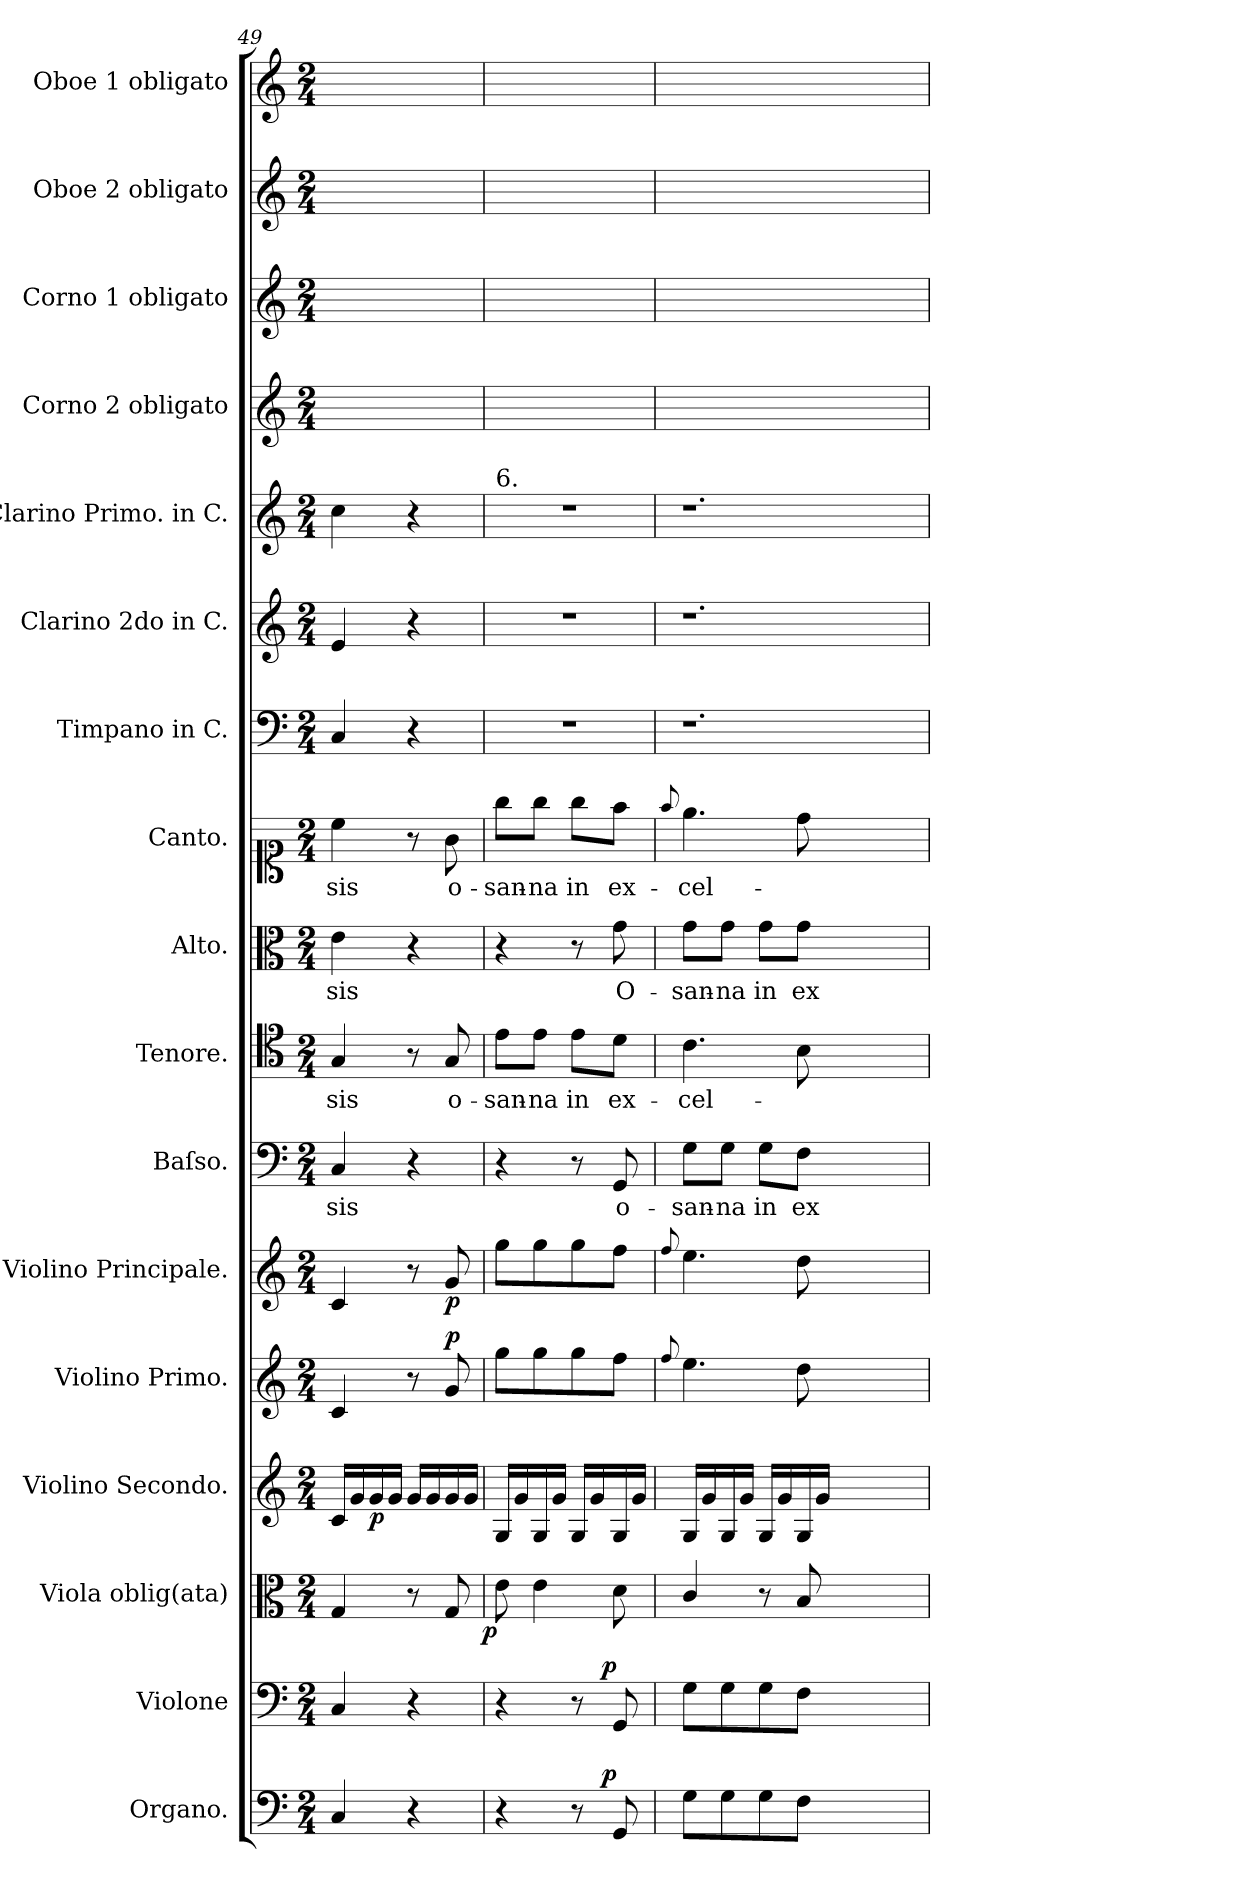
**kern	**dynam	**kern	**dynam	**kern	**dynam	**kern	**dynam	**kern	**dynam	**kern	**dynam	**kern	**text	**kern	**text	**kern	**text	**kern	**text	**kern	**kern	**kern	**kern	**kern	**kern	**kern
*part17	*part17	*part16	*part16	*part15	*part15	*part14	*part14	*part13	*part13	*part12	*part12	*part11	*part11	*part10	*part10	*part9	*part9	*part8	*part8	*part7	*part6	*part5	*part4	*part3	*part2	*part1
*staff17	*staff17	*staff16	*staff16	*staff15	*staff15	*staff14	*staff14	*staff13	*staff13	*staff12	*staff12	*staff11	*staff11	*staff10	*staff10	*staff9	*staff9	*staff8	*staff8	*staff7	*staff6	*staff5	*staff4	*staff3	*staff2	*staff1
*I"Organo.	*	*I"Violone	*	*I"Viola oblig(ata)	*	*I"Violino Secondo.	*	*I"Violino Primo.	*	*I"Violino Principale.	*	*I"Baſso.	*	*I"Tenore.	*	*I"Alto.	*	*I"Canto.	*	*I"Timpano in C.	*I"Clarino 2do in C.	*I"Clarino Primo. in C.	*I"Corno 2 obligato	*I"Corno 1 obligato	*I"Oboe 2 obligato	*I"Oboe 1 obligato
*I'Org.	*	*I'Vlne	*	*I'Vla.	*	*	*	*I'Vn I	*	*I'Vln. Princ.	*	*I'B.	*	*I'T.	*	*I'A.	*	*I'C.	*	*I'Timp.	*I'Clno 2 in C.	*I'Clno 1 in C	*I'[C. 2 obl.]	*I'[C. 1 obl.]	*I'[Ob. 2]	*I'[Ob. 1]
*clefF4	*	*clefF4	*	*clefC3	*	*clefG2	*	*clefG2	*	*clefG2	*	*clefF4	*	*clefC4	*	*clefC3	*	*clefC1	*	*clefF4	*clefG2	*clefG2	*clefG2	*clefG2	*clefG2	*clefG2
*k[]	*	*k[]	*	*k[]	*	*k[]	*	*k[]	*	*k[]	*	*k[]	*	*k[]	*	*k[]	*	*k[]	*	*k[]	*k[]	*k[]	*k[]	*k[]	*k[]	*k[]
*M2/4	*	*M2/4	*	*M2/4	*	*M2/4	*	*M2/4	*	*M2/4	*	*M2/4	*	*M2/4	*	*M2/4	*	*M2/4	*	*M2/4	*M2/4	*M2/4	*M2/4	*M2/4	*M2/4	*M2/4
=49	=49	=49	=49	=49	=49	=49	=49	=49	=49	=49	=49	=49	=49	=49	=49	=49	=49	=49	=49	=49	=49	=49	=49	=49	=49	=49
4C/	.	4C/	.	4G/	.	16c/LL	.	4c/	.	4c/	.	4C/	-sis	4G/	-sis	4e\	-sis	4cc\	-sis	4C/	4e/	4cc\	2ryy	2ryy	2ryy	2ryy
.	.	.	.	.	.	16g/	.	.	.	.	.	.	.	.	.	.	.	.	.	.	.	.	.	.	.	.
.	.	.	.	.	.	16g/	p	.	.	.	.	.	.	.	.	.	.	.	.	.	.	.	.	.	.	.
.	.	.	.	.	.	16g/JJ	.	.	.	.	.	.	.	.	.	.	.	.	.	.	.	.	.	.	.	.
4r	.	4r	.	8r	.	16g/LL	.	8r	.	8r	.	4r	.	8r	.	4r	.	8r	.	4r	4r	4r	.	.	.	.
.	.	.	.	.	.	16g/	.	.	.	.	.	.	.	.	.	.	.	.	.	.	.	.	.	.	.	.
!	!	!	!	!	!	!	!	!	!LO:DY:a	!	!LO:DY:b	!	!	!	!	!	!	!	!	!	!	!	!	!	!	!
.	.	.	.	8G/	.	16g/	.	8g/	p	8g/	p	.	.	8G/	o-	.	.	8g\	o-	.	.	.	.	.	.	.
.	.	.	.	.	.	16g/JJ	.	.	.	.	.	.	.	.	.	.	.	.	.	.	.	.	.	.	.	.
=50	=50	=50	=50	=50	=50	=50	=50	=50	=50	=50	=50	=50	=50	=50	=50	=50	=50	=50	=50	=50	=50	=50	=50	=50	=50	=50
!	!	!	!	!	!	!	!	!	!	!	!	!	!	!	!	!	!	!	!	!	!	!LO:TX:a:t=6.	!	!	!	!
!	!	!	!	!	!LO:DY:rj	!	!	!	!	!	!	!	!	!	!	!	!	!	!	!	!	!	!	!	!	!
*^	*	*^	*	*	*	*	*	*	*	*	*	*	*	*	*	*	*	*	*	*	*	*	*	*	*	*
4r	4ryy	.	4r	4ryy	.	8e\	p	16G/LL	.	8gg\L	.	8gg\L	.	4r	.	8e\L	-san-	4r	.	8gg\L	-san-	2r	2r	2r	2ryy	2ryy	2ryy	2ryy
.	.	.	.	.	.	.	.	16g/	.	.	.	.	.	.	.	.	.	.	.	.	.	.	.	.	.	.	.	.
.	.	.	.	.	.	4e\	.	16G/	.	8gg\	.	8gg\	.	.	.	8e\J	-na	.	.	8gg\J	-na	.	.	.	.	.	.	.
.	.	.	.	.	.	.	.	16g/JJ	.	.	.	.	.	.	.	.	.	.	.	.	.	.	.	.	.	.	.	.
8r	16.ryy	.	8r	16.ryy	.	.	.	16G/LL	.	8gg\	.	8gg\	.	8r	.	8e\L	in	8r	.	8gg\L	in	.	.	.	.	.	.	.
.	.	.	.	.	.	.	.	16g/	.	.	.	.	.	.	.	.	.	.	.	.	.	.	.	.	.	.	.	.
!	!	!LO:DY:a	!	!	!LO:DY:a	!	!	!	!	!	!	!	!	!	!	!	!	!	!	!	!	!	!	!	!	!	!	!
.	8ryy	p	.	8ryy	p	.	.	.	.	.	.	.	.	.	.	.	.	.	.	.	.	.	.	.	.	.	.	.
8GG/	.	.	8GG/	.	.	8d\	.	16G/	.	8ff\J	.	8ff\J	.	8GG/	o-	8d\J	ex-	8g\	O-	8ff\J	ex-	.	.	.	.	.	.	.
.	.	.	.	.	.	.	.	16g/JJ	.	.	.	.	.	.	.	.	.	.	.	.	.	.	.	.	.	.	.	.
.	32ryy	.	.	32ryy	.	.	.	.	.	.	.	.	.	.	.	.	.	.	.	.	.	.	.	.	.	.	.	.
*v	*v	*	*	*	*	*	*	*	*	*	*	*	*	*	*	*	*	*	*	*	*	*	*	*	*	*	*	*
*	*	*v	*v	*	*	*	*	*	*	*	*	*	*	*	*	*	*	*	*	*	*	*	*	*	*	*	*
=51	=51	=51	=51	=51	=51	=51	=51	=51	=51	=51	=51	=51	=51	=51	=51	=51	=51	=51	=51	=51	=51	=51	=51	=51	=51	=51
.	.	.	.	.	.	.	.	8qqff/	.	8qqff/	.	.	.	.	.	.	.	8qqff/	.	.	.	.	.	.	.	.
8G\L	.	8G\L	.	4c/	.	16G/LL	.	4.ee\	.	4.ee\	.	8G\L	-san-	4.c\	-cel-	8g\L	-san-	4.ee\	-cel-	1.r	1.r	1.r	2ryy	2ryy	2ryy	2ryy
.	.	.	.	.	.	16g/	.	.	.	.	.	.	.	.	.	.	.	.	.	.	.	.	.	.	.	.
8G\	.	8G\	.	.	.	16G/	.	.	.	.	.	8G\J	-na	.	.	8g\J	-na	.	.	.	.	.	.	.	.	.
.	.	.	.	.	.	16g/JJ	.	.	.	.	.	.	.	.	.	.	.	.	.	.	.	.	.	.	.	.
8G\	.	8G\	.	8r	.	16G/LL	.	.	.	.	.	8G\L	in	.	.	8g\L	in	.	.	.	.	.	.	.	.	.
.	.	.	.	.	.	16g/	.	.	.	.	.	.	.	.	.	.	.	.	.	.	.	.	.	.	.	.
8F\J	.	8F\J	.	8B/	.	16G/	.	8dd\	.	8dd\	.	8F\J	ex-	8B\	.	8g\J	ex-	8dd\	.	.	.	.	.	.	.	.
.	.	.	.	.	.	16g/JJ	.	.	.	.	.	.	.	.	.	.	.	.	.	.	.	.	.	.	.	.
1ryy	.	1ryy	.	1ryy	.	1ryy	.	1ryy	.	1ryy	.	1ryy	.	1ryy	.	1ryy	.	1ryy	.	.	.	.	1ryy	1ryy	1ryy	1ryy
=	=	=	=	=	=	=	=	=	=	=	=	=	=	=	=	=	=	=	=	=	=	=	=	=	=	=
*-	*-	*-	*-	*-	*-	*-	*-	*-	*-	*-	*-	*-	*-	*-	*-	*-	*-	*-	*-	*-	*-	*-	*-	*-	*-	*-
